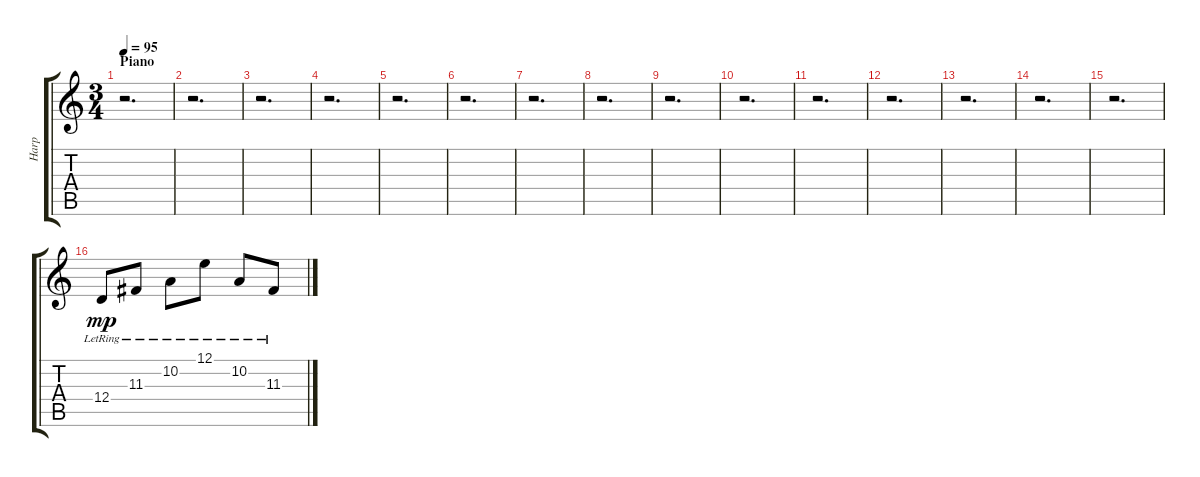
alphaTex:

\track ("Harp" "Harp") {instrument orchestralharp}
\staff {score tabs}
\tuning (E4 B3 G3 D3 A2 E2) {hide}
\ts (3 4)
\section ("" "Piano")
\tempo 95
\clef g2
\ks c
r.2{d dy mp instrument orchestralharp} |
r.2{d} |
r.2{d} |
r.2{d} |
r.2{d} |
r.2{d} |
r.2{d} |
r.2{d} |
r.2{d} |
r.2{d} |
r.2{d} |
r.2{d} |
r.2{d} |
r.2{d} |
r.2{d} |
12.4{lr}.8 11.3{lr}.8 10.2{lr}.8 12.1{lr}.8 10.2{lr}.8 11.3{lr}.8
